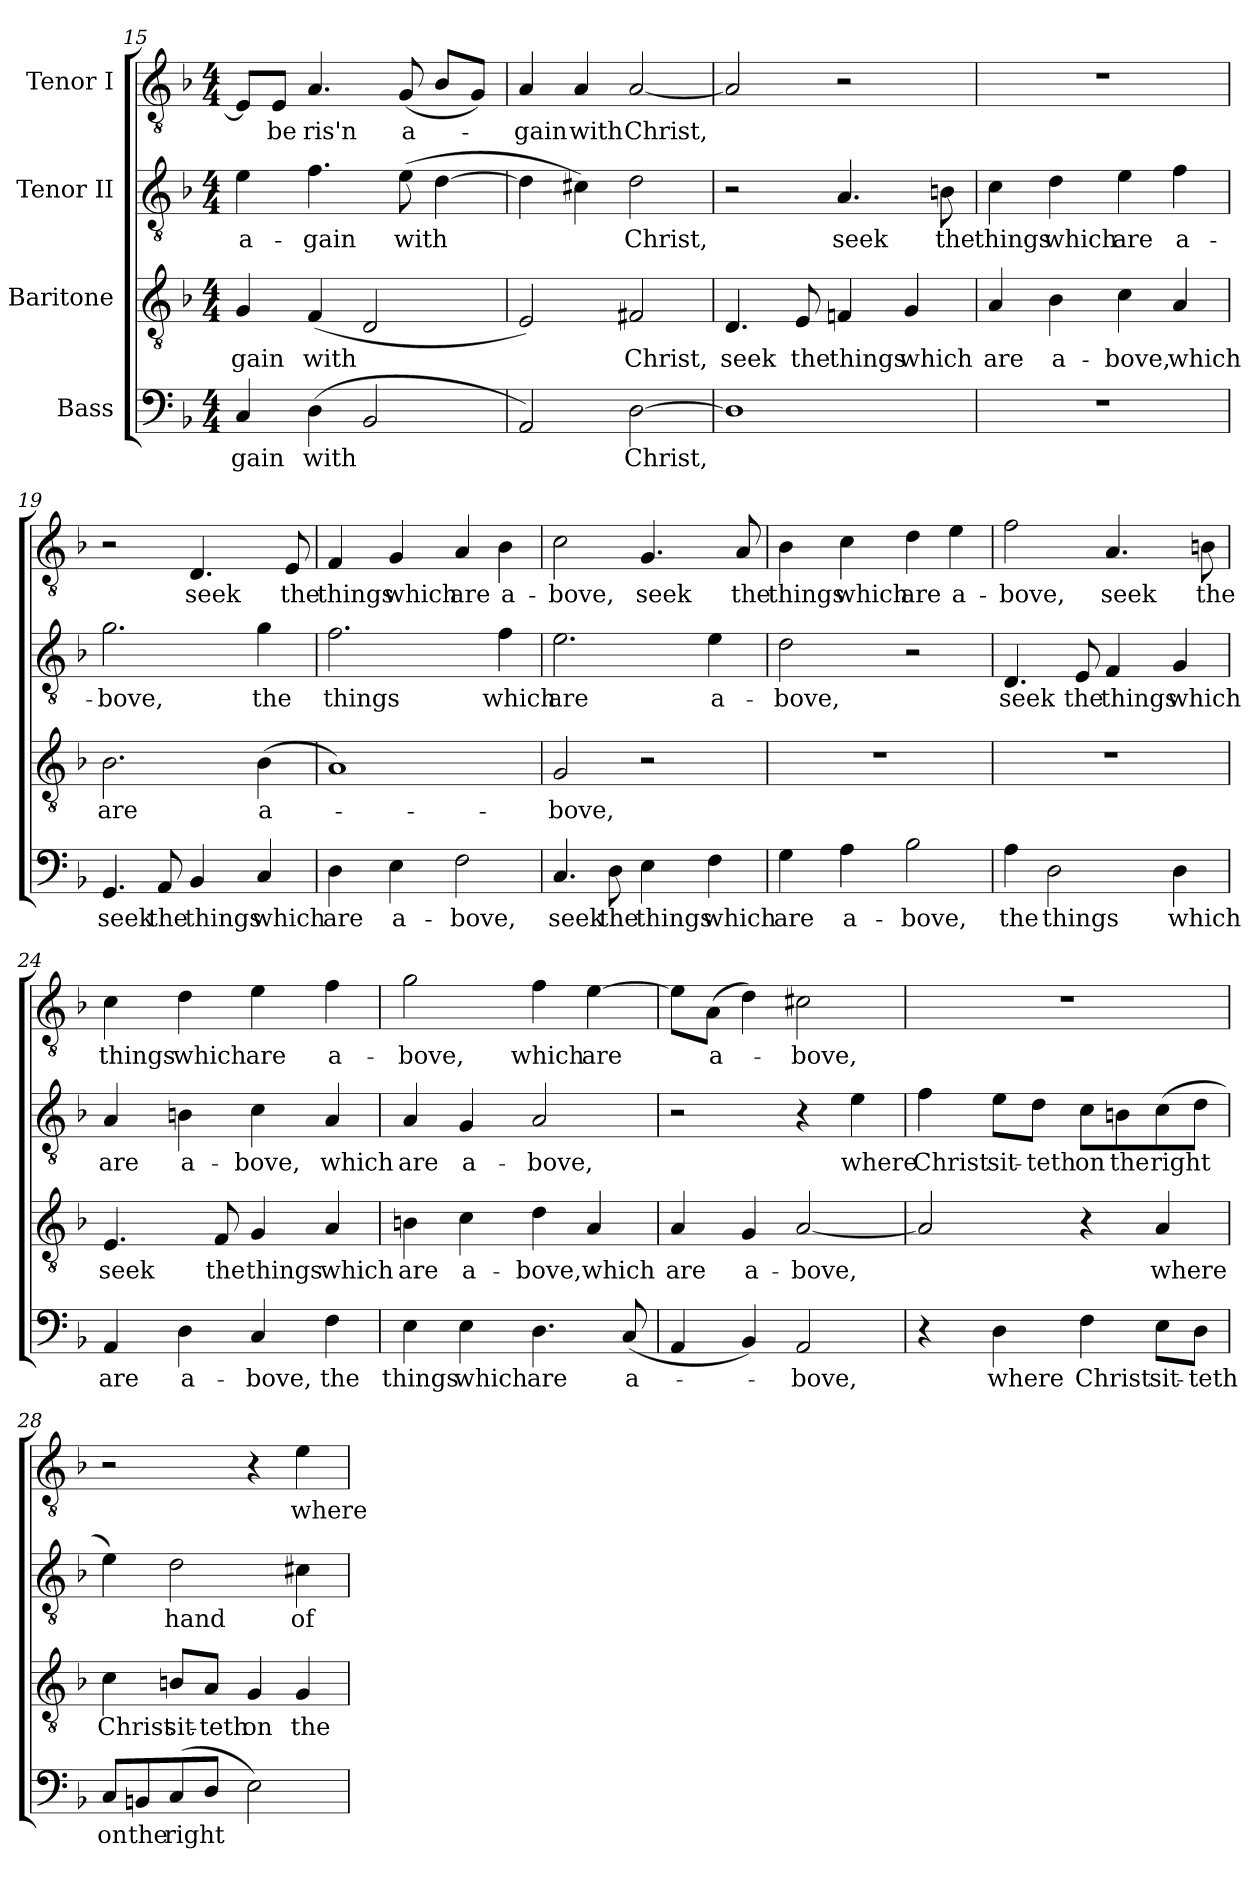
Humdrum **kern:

**kern	**text	**kern	**text	**kern	**text	**kern	**text
*part4	*part4	*part3	*part3	*part2	*part2	*part1	*part1
*staff4	*staff4	*staff3	*staff3	*staff2	*staff2	*staff1	*staff1
*I"Bass	*	*I"Baritone	*	*I"Tenor II	*	*I"Tenor I	*
!!LO:LB:g=z
*clefF4	*	*clefGv2	*	*clefGv2	*	*clefGv2	*
*k[b-]	*	*k[b-]	*	*k[b-]	*	*k[b-]	*
*F:	*	*F:	*	*F:	*	*F:	*
*M4/4	*	*M4/4	*	*M4/4	*	*M4/4	*
=15	=15	=15	=15	=15	=15	=15	=15
!	!LO:LY:b	!	!LO:LY:b	!	!LO:LY:b	!	!
4C/	-gain	4G/	-gain	4e\	a-	8E/L]	.
!	!	!	!	!	!	!	!LO:LY:b
.	.	.	.	.	.	8E/J	be
!	!LO:LY:b	!	!LO:LY:b	!	!LO:LY:b	!	!LO:LY:b
(>4D\	with	(<4F/	with	4.f\	-gain	4.A/	ris'n
2BB-/	.	2D/	.	.	.	.	.
!	!	!	!	!	!LO:LY:b	!	!LO:LY:b
.	.	.	.	(>8e\	with	(<8G/	a-
.	.	.	.	[4d\	.	8B-/L	.
.	.	.	.	.	.	8G/J)	.
=16	=16	=16	=16	=16	=16	=16	=16
!	!	!	!	!	!	!	!LO:LY:b
2AA/)	.	2E/)	.	4d\]	.	4A/	-gain
!	!	!	!	!	!	!	!LO:LY:b
.	.	.	.	4c#i\)	.	4A/	with
!	!LO:LY:b	!	!LO:LY:b	!	!LO:LY:b	!	!LO:LY:b
[2D\	Christ,	2F#X/	Christ,	2d\	Christ,	[2A/	Christ,
=17	=17	=17	=17	=17	=17	=17	=17
!	!	!	!LO:LY:b	!	!	!	!
1D]	.	4.D/	seek	2r	.	2A/]	.
!	!	!	!LO:LY:b	!	!	!	!
.	.	8E/	the	.	.	.	.
!	!	!	!LO:LY:b	!	!LO:LY:b	!	!
.	.	4Fni/	things	4.A/	seek	2r	.
!	!	!	!LO:LY:b	!	!	!	!
.	.	4G/	which	.	.	.	.
!	!	!	!	!	!LO:LY:b	!	!
.	.	.	.	8Bn\	the	.	.
=18	=18	=18	=18	=18	=18	=18	=18
!	!	!	!LO:LY:b	!	!LO:LY:b	!	!
1r	.	4A/	are	4c\	things	1r	.
!	!	!	!LO:LY:b	!	!LO:LY:b	!	!
.	.	4B-i\	a-	4d\	which	.	.
!	!	!	!LO:LY:b	!	!LO:LY:b	!	!
.	.	4c\	-bove,	4e\	are	.	.
!	!	!	!LO:LY:b	!	!LO:LY:b	!	!
.	.	4A/	which	4f\	a-	.	.
=19	=19	=19	=19	=19	=19	=19	=19
!	!LO:LY:b	!	!LO:LY:b	!	!LO:LY:b	!	!
4.GG/	seek	2.B-\	are	2.g\	-bove,	2r	.
!	!LO:LY:b	!	!	!	!	!	!
8AA/	the	.	.	.	.	.	.
!	!LO:LY:b	!	!	!	!	!	!LO:LY:b
4BB-/	things	.	.	.	.	4.D/	seek
!	!LO:LY:b	!	!LO:LY:b	!	!LO:LY:b	!	!
4C/	which	(>4B-\	a-	4g\	the	.	.
!	!	!	!	!	!	!	!LO:LY:b
.	.	.	.	.	.	8E/	the
!!LO:LB:g=z
=20	=20	=20	=20	=20	=20	=20	=20
!	!LO:LY:b	!	!	!	!LO:LY:b	!	!LO:LY:b
4D\	are	1A)	.	2.f\	things	4F/	things
!	!LO:LY:b	!	!	!	!	!	!LO:LY:b
4E\	a-	.	.	.	.	4G/	which
!	!LO:LY:b	!	!	!	!	!	!LO:LY:b
2F\	-bove,	.	.	.	.	4A/	are
!	!	!	!	!	!LO:LY:b	!	!LO:LY:b
.	.	.	.	4f\	which	4B-\	a-
=21	=21	=21	=21	=21	=21	=21	=21
!	!LO:LY:b	!	!LO:LY:b	!	!LO:LY:b	!	!LO:LY:b
4.C/	seek	2G/	-bove,	2.e\	are	2c\	-bove,
!	!LO:LY:b	!	!	!	!	!	!
8D\	the	.	.	.	.	.	.
!	!LO:LY:b	!	!	!	!	!	!LO:LY:b
4E\	things	2r	.	.	.	4.G/	seek
!	!LO:LY:b	!	!	!	!LO:LY:b	!	!
4F\	which	.	.	4e\	a-	.	.
!	!	!	!	!	!	!	!LO:LY:b
.	.	.	.	.	.	8A/	the
=22	=22	=22	=22	=22	=22	=22	=22
!	!LO:LY:b	!	!	!	!LO:LY:b	!	!LO:LY:b
4G\	are	1r	.	2d\	-bove,	4B-\	things
!	!LO:LY:b	!	!	!	!	!	!LO:LY:b
4A\	a-	.	.	.	.	4c\	which
!	!LO:LY:b	!	!	!	!	!	!LO:LY:b
2B-\	-bove,	.	.	2r	.	4d\	are
!	!	!	!	!	!	!	!LO:LY:b
.	.	.	.	.	.	4e\	a-
=23	=23	=23	=23	=23	=23	=23	=23
!	!LO:LY:b	!	!	!	!LO:LY:b	!	!LO:LY:b
4A\	the	1r	.	4.D/	seek	2f\	-bove,
!	!LO:LY:b	!	!	!	!	!	!
2D\	things	.	.	.	.	.	.
!	!	!	!	!	!LO:LY:b	!	!
.	.	.	.	8E/	the	.	.
!	!	!	!	!	!LO:LY:b	!	!LO:LY:b
.	.	.	.	4F/	things	4.A/	seek
!	!LO:LY:b	!	!	!	!LO:LY:b	!	!
4D\	which	.	.	4G/	which	.	.
!	!	!	!	!	!	!	!LO:LY:b
.	.	.	.	.	.	8Bni\	the
=24	=24	=24	=24	=24	=24	=24	=24
!	!LO:LY:b	!	!LO:LY:b	!	!LO:LY:b	!	!LO:LY:b
4AA/	are	4.E/	seek	4A/	are	4c\	things
!	!LO:LY:b	!	!	!	!LO:LY:b	!	!LO:LY:b
4D\	a-	.	.	4Bn\	a-	4d\	which
!	!	!	!LO:LY:b	!	!	!	!
.	.	8F/	the	.	.	.	.
!	!LO:LY:b	!	!LO:LY:b	!	!LO:LY:b	!	!LO:LY:b
4C/	-bove,	4G/	things	4c\	-bove,	4e\	are
!	!LO:LY:b	!	!LO:LY:b	!	!LO:LY:b	!	!LO:LY:b
4F\	the	4A/	which	4A/	which	4f\	a-
!!LO:PB:g=z
=25	=25	=25	=25	=25	=25	=25	=25
!	!LO:LY:b	!	!LO:LY:b	!	!LO:LY:b	!	!LO:LY:b
4E\	things	4Bn\	are	4A/	are	2g\	-bove,
!	!LO:LY:b	!	!LO:LY:b	!	!LO:LY:b	!	!
4E\	which	4c\	a-	4G/	a-	.	.
!	!LO:LY:b	!	!LO:LY:b	!	!LO:LY:b	!	!LO:LY:b
4.D\	are	4d\	-bove,	2A/	-bove,	4f\	which
!	!	!	!LO:LY:b	!	!	!	!LO:LY:b
.	.	4A/	which	.	.	[4e\	are
!	!LO:LY:b	!	!	!	!	!	!
(<8C/	a-	.	.	.	.	.	.
=26	=26	=26	=26	=26	=26	=26	=26
!	!	!	!LO:LY:b	!	!	!	!
4AA/	.	4A/	are	2r	.	8e\L]	.
!	!	!	!	!	!	!	!LO:LY:b
.	.	.	.	.	.	(>8A\J	a-
!	!	!	!LO:LY:b	!	!	!	!
4BB-/)	.	4G/	a-	.	.	4d\)	.
!	!LO:LY:b	!	!LO:LY:b	!	!	!	!LO:LY:b
2AA/	-bove,	[2A/	-bove,	4r	.	2c#X\	-bove,
!	!	!	!	!	!LO:LY:b	!	!
.	.	.	.	4e\	where	.	.
=27	=27	=27	=27	=27	=27	=27	=27
!	!	!	!	!	!LO:LY:b	!	!
4r	.	2A/]	.	4f\	Christ	1r	.
!	!LO:LY:b	!	!	!	!LO:LY:b	!	!
4D\	where	.	.	8e\L	sit-	.	.
!	!	!	!	!	!LO:LY:b	!	!
.	.	.	.	8d\J	-teth	.	.
!	!LO:LY:b	!	!	!	!LO:LY:b	!	!
4F\	Christ	4r	.	8c\L	on	.	.
!	!	!	!	!	!LO:LY:b	!	!
.	.	.	.	8Bn\	the	.	.
!	!LO:LY:b	!	!LO:LY:b	!	!LO:LY:b	!	!
8E\L	sit-	4A/	where	(>8c\	right	.	.
!	!LO:LY:b	!	!	!	!	!	!
8D\J	-teth	.	.	8d\J	.	.	.
=28	=28	=28	=28	=28	=28	=28	=28
!	!LO:LY:b	!	!LO:LY:b	!	!	!	!
8C/L	on	4c\	Christ	4e\)	.	2r	.
!	!LO:LY:b	!	!	!	!	!	!
8BBni/	the	.	.	.	.	.	.
!	!LO:LY:b	!	!LO:LY:b	!	!LO:LY:b	!	!
(>8C/	right	8Bn/L	sit-	2d\	hand	.	.
!	!	!	!LO:LY:b	!	!	!	!
8D/J	.	8A/J	-teth	.	.	.	.
!	!	!	!LO:LY:b	!	!	!	!
2E\)	.	4G/	on	.	.	4r	.
!	!	!	!LO:LY:b	!	!LO:LY:b	!	!LO:LY:b
.	.	4G/	the	4c#X\	of	4e\	where
=	=	=	=	=	=	=	=
*-	*-	*-	*-	*-	*-	*-	*-
